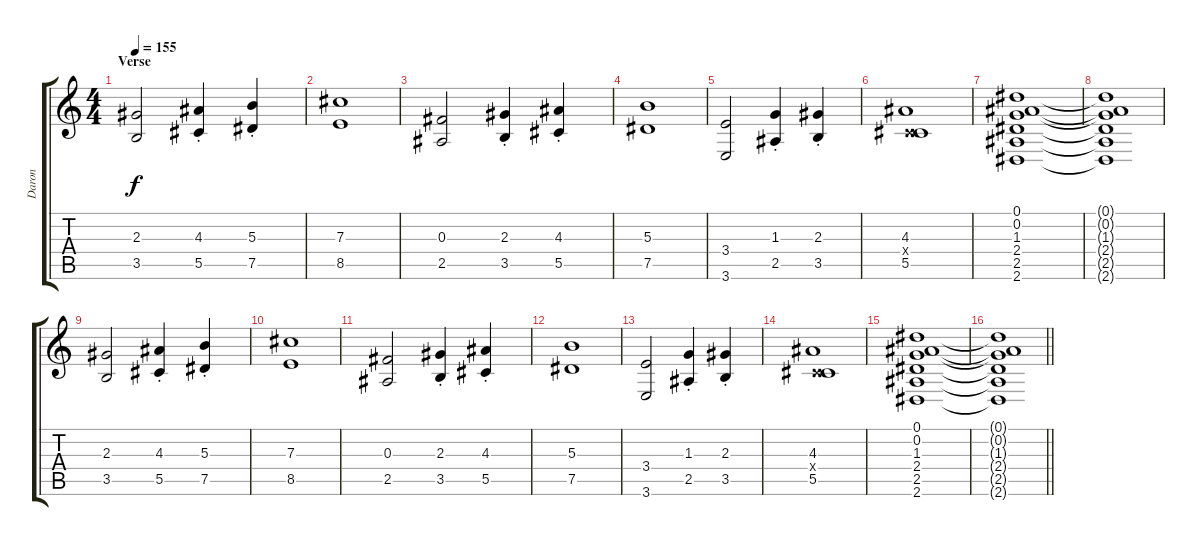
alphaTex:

\track ("Daron" "Daron") {instrument overdrivenguitar}
\staff {score tabs}
\tuning (Eb4 Bb3 Gb3 Db3 Ab2 Db2) {hide}
\ts (4 4)
\section ("" "Verse")
\tempo 155
\clef g2
\ks c
(2.3 3.5).2{dy f volume 16 instrument electricguitarmuted} (4.3{st} 5.5{st}).4 (5.3{st} 7.5{st}).4 |
(7.3 8.5).1 |
(0.3 2.5).2 (2.3{st} 3.5{st}).4 (4.3{st} 5.5{st}).4 |
(5.3 7.5).1 |
(3.4 3.6).2 (1.3{st} 2.5{st}).4 (2.3{st} 3.5{st}).4 |
(4.3 0.4{x} 5.5).1 |
(0.1 0.2 1.3 2.4 2.5 2.6).1 |
(0.1{t} 0.2{t} 1.3{t} 2.4{t} 2.5{t} 2.6{t}).1 |
(2.3 3.5).2{volume 16 instrument electricguitarmuted} (4.3{st} 5.5{st}).4 (5.3{st} 7.5{st}).4 |
(7.3 8.5).1 |
(0.3 2.5).2 (2.3{st} 3.5{st}).4 (4.3{st} 5.5{st}).4 |
(5.3 7.5).1 |
(3.4 3.6).2 (1.3{st} 2.5{st}).4 (2.3{st} 3.5{st}).4 |
(4.3 0.4{x} 5.5).1 |
(0.1 0.2 1.3 2.4 2.5 2.6).1 |
\barLineRight lightlight
(0.1{t} 0.2{t} 1.3{t} 2.4{t} 2.5{t} 2.6{t}).1
